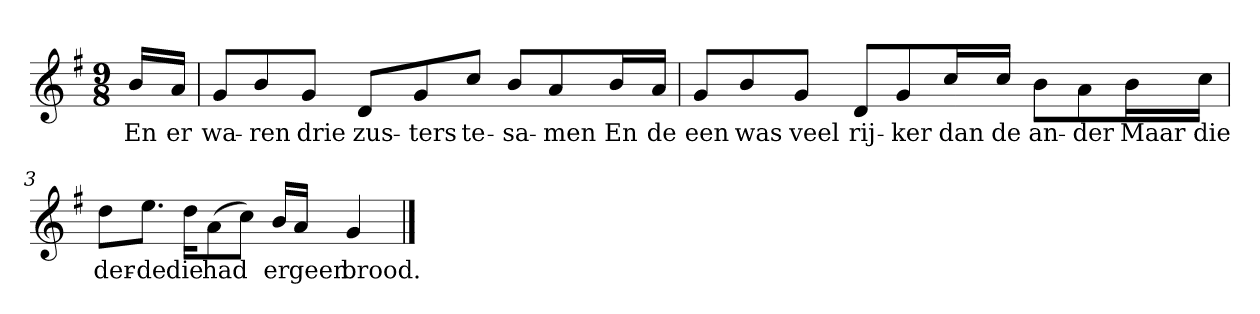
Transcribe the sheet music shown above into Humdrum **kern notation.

**kern	**text
*part1	*part1
*staff1	*staff1
*clefG2	*
*k[f#]	*
*G:	*
*M9/8	*
*MM120	*
=	=
16b/LL	En
16a/JJ	er
=1	=1
8g/L	wa-
8b/	-ren
8g/J	drie
8d/L	zus-
8g/	-ters
8cc/J	te-
8b/L	-sa-
8a/	-men
16b/L	En
16a/JJ	de
=2	=2
8g/L	een
8b/	was
8g/J	veel
8d/L	rij-
8g/	-ker
16cc/L	dan
16cc/JJ	de
8b\L	an-
8a\	-der
16b\L	Maar
16cc\JJ	die
=3	=3
8dd\L	der-
8.ee\J	-de
16dd\KL	die
(8a\	had
8cc\J)	.
16b/LL	er
16a/JJ	geen
4g	brood.
==	==
*-	*-
